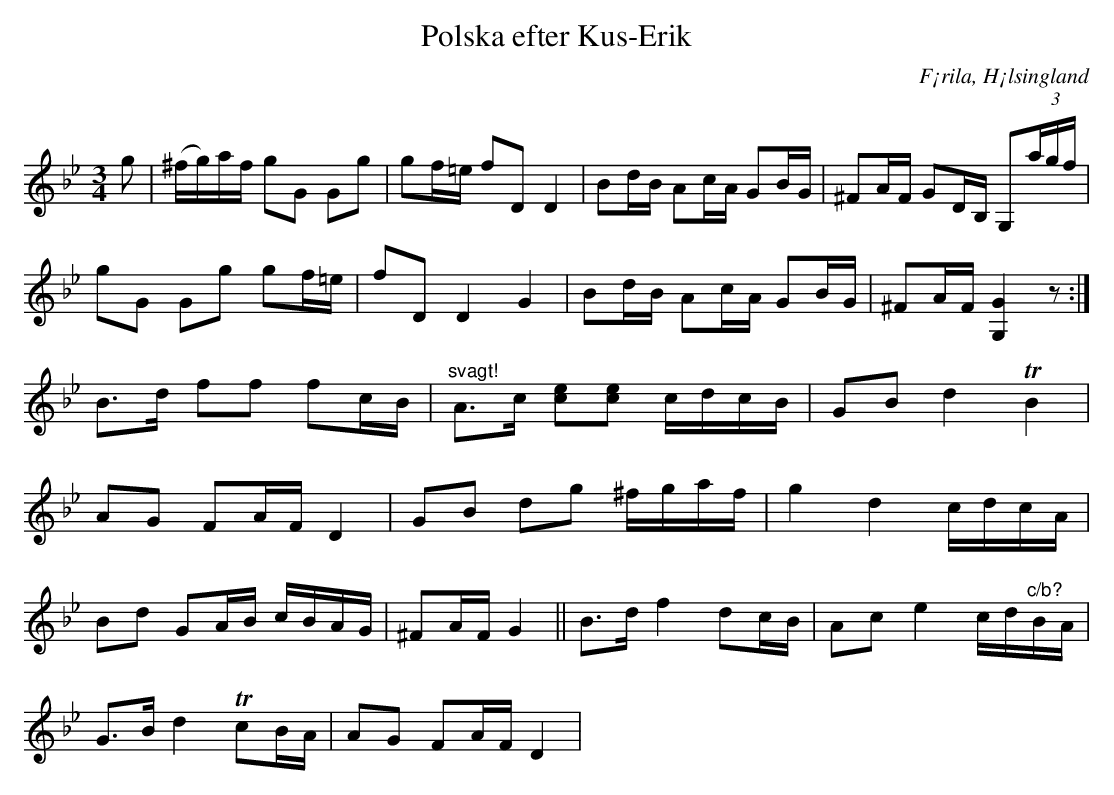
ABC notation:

X:1
T: Polska efter Kus-Erik
O: F¡rila, H¡lsingland
M: 3/4
L: 1/16
K: Gm
g2 | (^fg)af g2G2 G2g2 | g2f=e f2D2 D4 | B2dB A2cA G2BG | ^F2AF G2DB, G,2(3agf |
g2G2 G2g2 g2f=e | f2D2 D4 G4 | B2dB A2cA G2BG | ^F2AF [G,G]4 z2 :|
B2>d2 f2f2 f2cB | "^svagt!"A2>c2 [c2e2][e2c2] cdcB | G2B2 d4 TB4 |
A2G2 F2AF D4 | G2B2 d2g2 ^fgaf | g4 d4 cdcA |
B2d2 G2AB cBAG | ^F2AF G4 || B2>d2 f4 d2cB | A2c2 e4 cd"^c/b?"BA |
G2>B2 d4 Tc2BA | A2G2 F2AF D4 |
